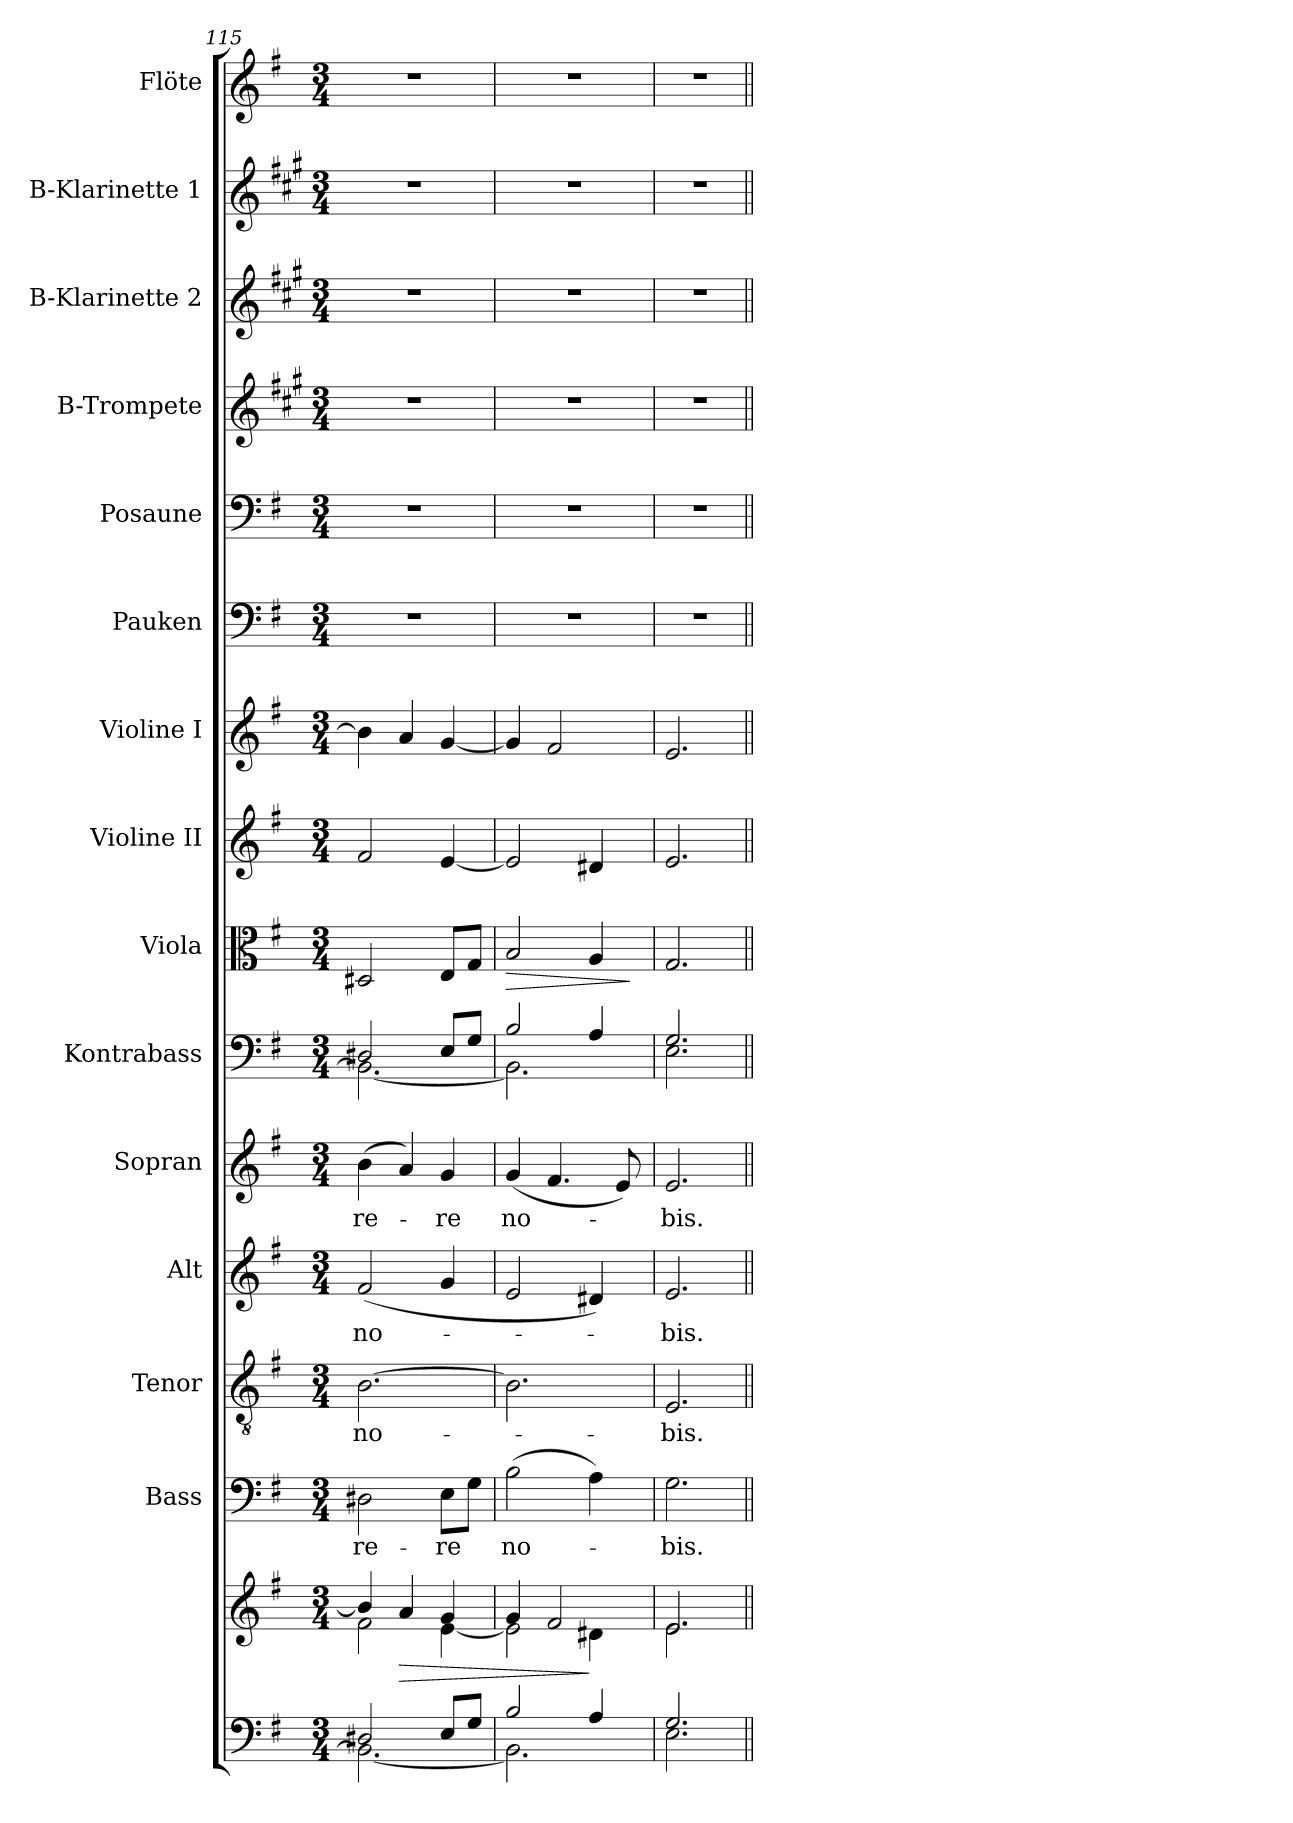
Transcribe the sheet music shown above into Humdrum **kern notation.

**kern	**kern	**dynam	**kern	**text	**kern	**text	**kern	**text	**kern	**text	**kern	**kern	**dynam	**kern	**kern	**kern	**kern	**kern	**kern	**kern	**kern
*part15	*part15	*part15	*part14	*part14	*part13	*part13	*part12	*part12	*part11	*part11	*part10	*part9	*part9	*part8	*part7	*part6	*part5	*part4	*part3	*part2	*part1
*staff16	*staff15	*staff15/16	*staff14	*staff14	*staff13	*staff13	*staff12	*staff12	*staff11	*staff11	*staff10	*staff9	*staff9	*staff8	*staff7	*staff6	*staff5	*staff4	*staff3	*staff2	*staff1
*	*	*	*I"Bass	*	*I"Tenor	*	*I"Alt	*	*I"Sopran	*	*I"Kontrabass	*I"Viola	*	*I"Violine II	*I"Violine I	*I"Pauken	*I"Posaune	*I"B-Trompete	*I"B-Klarinette 2	*I"B-Klarinette 1	*I"Flöte
*	*	*	*I'B.	*	*I'T.	*	*I'A.	*	*I'S.	*	*I'Kb.	*I'Vla.	*	*I'Vl. II	*I'Vl. I	*I'Pk.	*I'Pos.	*I'B Trp.	*I'B Kl. 2	*I'B Kl. 1	*I'Fl.
*clefF4	*clefG2	*	*clefF4	*	*clefGv2	*	*clefG2	*	*clefG2	*	*clefF4	*clefC3	*	*clefG2	*clefG2	*clefF4	*clefF4	*clefG2	*clefG2	*clefG2	*clefG2
*	*	*	*	*	*	*	*	*	*	*	*ITrd7c12	*	*	*	*	*	*	*ITrd1c2	*ITrd1c2	*ITrd1c2	*
*k[f#]	*k[f#]	*	*k[f#]	*	*k[f#]	*	*k[f#]	*	*k[f#]	*	*k[f#]	*k[f#]	*	*k[f#]	*k[f#]	*k[f#]	*k[f#]	*k[f#]	*k[f#]	*k[f#]	*k[f#]
*G:	*G:	*	*G:	*	*G:	*	*G:	*	*G:	*	*G:	*G:	*	*G:	*G:	*G:	*G:	*G:	*G:	*G:	*G:
*M3/4	*M3/4	*	*M3/4	*	*M3/4	*	*M3/4	*	*M3/4	*	*M3/4	*M3/4	*	*M3/4	*M3/4	*M3/4	*M3/4	*M3/4	*M3/4	*M3/4	*M3/4
=115	=115	=115	=115	=115	=115	=115	=115	=115	=115	=115	=115	=115	=115	=115	=115	=115	=115	=115	=115	=115	=115
*^	*^	*	*	*	*	*	*	*	*	*	*	*	*	*	*	*	*	*	*	*	*
!	!	!	!	!	!	!LO:LY:b	!	!LO:LY:b	!	!LO:LY:b	!	!LO:LY:b	!	!	!	!	!	!	!	!	!	!	!
*	*	*	*	*	*	*	*	*	*	*	*	*	*^	*	*	*	*	*	*	*	*	*	*
2D#X/	2.BB\_	4b/]	2f#\	.	2D#X\	-re-	[2.B\	no-	(<2f#/	no-	(>4b\	-re-	2DD#X/	2.BBB\_	2D#X/	.	2f#/	4b\]	2.r	2.r	2.r	2.r	2.r	2.r
!	!	!	!	!LO:HP:b	!	!	!	!	!	!	!	!	!	!	!	!	!	!	!	!	!	!	!	!
.	.	4a/	.	>	.	.	.	.	.	.	4a/)	.	.	.	.	.	.	4a/	.	.	.	.	.	.
!	!	!	!	!	!	!LO:LY:b	!	!	!	!	!	!LO:LY:b	!	!	!	!	!	!	!	!	!	!	!	!
8E/L	.	4g/	[<4e\	.	8E\L	-re	.	.	4g/	.	4g/	-re	8EE/L	.	8E/L	.	[4e/	[4g/	.	.	.	.	.	.
8G/J	.	.	.	.	8G\J	.	.	.	.	.	.	.	8GG/J	.	8G/J	.	.	.	.	.	.	.	.	.
=116	=116	=116	=116	=116	=116	=116	=116	=116	=116	=116	=116	=116	=116	=116	=116	=116	=116	=116	=116	=116	=116	=116	=116	=116
!	!	!	!	!	!	!LO:LY:b	!	!	!	!	!	!LO:LY:b	!	!	!	!LO:HP:b	!	!	!	!	!	!	!	!
2B/	2.BB\]	4g/	2e\]	.	(>2B\	no-	2.B\]	.	2e/	.	(<4g/	no-	2BB/	2.BBB\]	2B/	>	2e/]	4g/]	2.r	2.r	2.r	2.r	2.r	2.r
.	.	2f#/	.	.	.	.	.	.	.	.	4.f#/	.	.	.	.	.	.	2f#/	.	.	.	.	.	.
4A/	.	.	4d#X\	]	4A\)	.	.	.	4d#X/)	.	.	.	4AA/	.	4A/	.	4d#X/	.	.	.	.	.	.	.
.	.	.	.	.	.	.	.	.	.	.	8e/)	.	.	.	.	.	.	.	.	.	.	.	.	.
*v	*v	*	*	*	*	*	*	*	*	*	*	*	*v	*v	*	*	*	*	*	*	*	*	*	*
*	*v	*v	*	*	*	*	*	*	*	*	*	*	*	*	*	*	*	*	*	*	*	*
.	.	.	.	.	.	.	.	.	.	.	.	.	]	.	.	.	.	.	.	.	.
=117	=117	=117	=117	=117	=117	=117	=117	=117	=117	=117	=117	=117	=117	=117	=117	=117	=117	=117	=117	=117	=117
*^	*^	*	*	*	*	*	*	*	*	*	*	*	*	*	*	*	*	*	*	*	*
!	!	!	!	!	!	!LO:LY:b	!	!LO:LY:b	!	!LO:LY:b	!	!LO:LY:b	!	!	!	!	!	!	!	!	!	!	!
*	*	*	*	*	*	*	*	*	*	*	*	*	*^	*	*	*	*	*	*	*	*	*	*
2.G/	2.E\	2.e/	2.e\	.	2.G\	-bis.	2.E/	-bis.	2.e/	-bis.	2.e/	-bis.	2.GG/	2.EE\	2.G/	.	2.e/	2.e/	2.r	2.r	2.r	2.r	2.r	2.r
*v	*v	*	*	*	*	*	*	*	*	*	*	*	*v	*v	*	*	*	*	*	*	*	*	*	*
*	*v	*v	*	*	*	*	*	*	*	*	*	*	*	*	*	*	*	*	*	*	*	*
=||	=||	=||	=||	=||	=||	=||	=||	=||	=||	=||	=||	=||	=||	=||	=||	=||	=||	=||	=||	=||	=||
*-	*-	*-	*-	*-	*-	*-	*-	*-	*-	*-	*-	*-	*-	*-	*-	*-	*-	*-	*-	*-	*-
